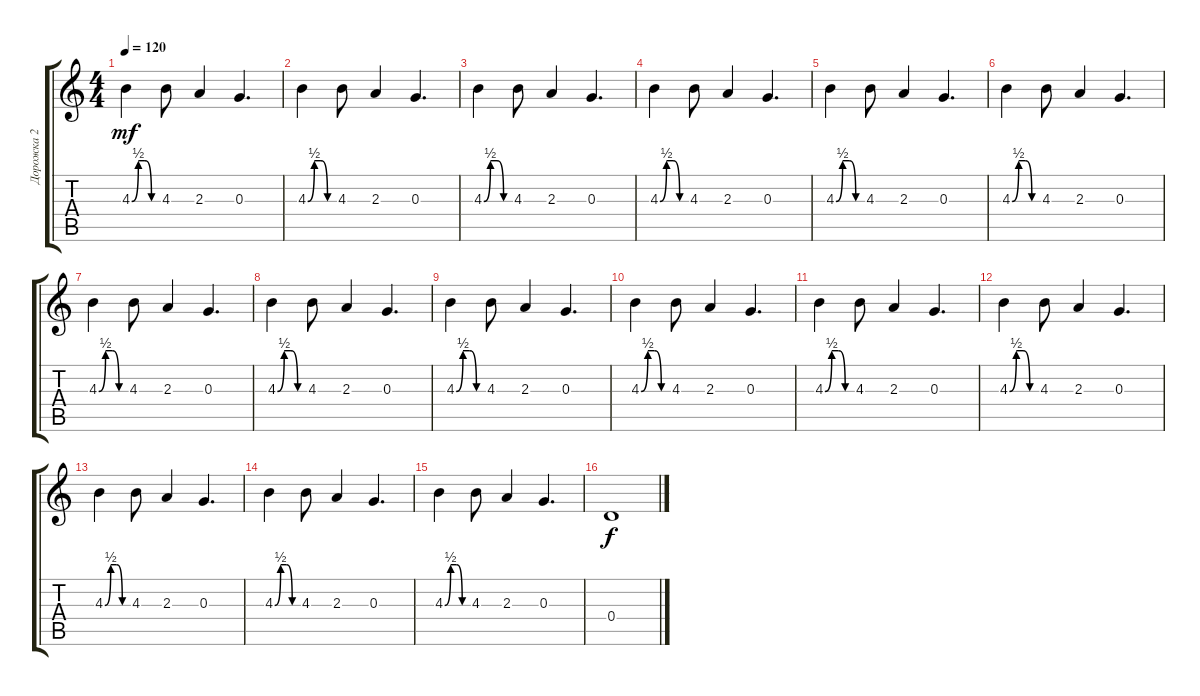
\track ("Дорожка 2" "Дорожка 2") {instrument overdrivenguitar}
\staff {score tabs}
\tuning (E4 B3 G3 D3 A2 E2) {hide}
\ts (4 4)
\tempo 120
\clef g2
\ks c
4.3{be (custom 0 0 15 2 30 2 45 0 60 0)}.4{dy mf} 4.3.8 2.3.4 0.3.4{d} |
4.3{be (custom 0 0 15 2 30 2 45 0 60 0)}.4 4.3.8 2.3.4 0.3.4{d} |
4.3{be (custom 0 0 15 2 30 2 45 0 60 0)}.4 4.3.8 2.3.4 0.3.4{d} |
4.3{be (custom 0 0 15 2 30 2 45 0 60 0)}.4 4.3.8 2.3.4 0.3.4{d} |
4.3{be (custom 0 0 15 2 30 2 45 0 60 0)}.4 4.3.8 2.3.4 0.3.4{d} |
4.3{be (custom 0 0 15 2 30 2 45 0 60 0)}.4 4.3.8 2.3.4 0.3.4{d} |
4.3{be (custom 0 0 15 2 30 2 45 0 60 0)}.4 4.3.8 2.3.4 0.3.4{d} |
4.3{be (custom 0 0 15 2 30 2 45 0 60 0)}.4 4.3.8 2.3.4 0.3.4{d} |
4.3{be (custom 0 0 15 2 30 2 45 0 60 0)}.4 4.3.8 2.3.4 0.3.4{d} |
4.3{be (custom 0 0 15 2 30 2 45 0 60 0)}.4 4.3.8 2.3.4 0.3.4{d} |
4.3{be (custom 0 0 15 2 30 2 45 0 60 0)}.4 4.3.8 2.3.4 0.3.4{d} |
4.3{be (custom 0 0 15 2 30 2 45 0 60 0)}.4 4.3.8 2.3.4 0.3.4{d} |
4.3{be (custom 0 0 15 2 30 2 45 0 60 0)}.4 4.3.8 2.3.4 0.3.4{d} |
4.3{be (custom 0 0 15 2 30 2 45 0 60 0)}.4 4.3.8 2.3.4 0.3.4{d} |
4.3{be (custom 0 0 15 2 30 2 45 0 60 0)}.4 4.3.8 2.3.4 0.3.4{d} |
0.4.1{dy f}
